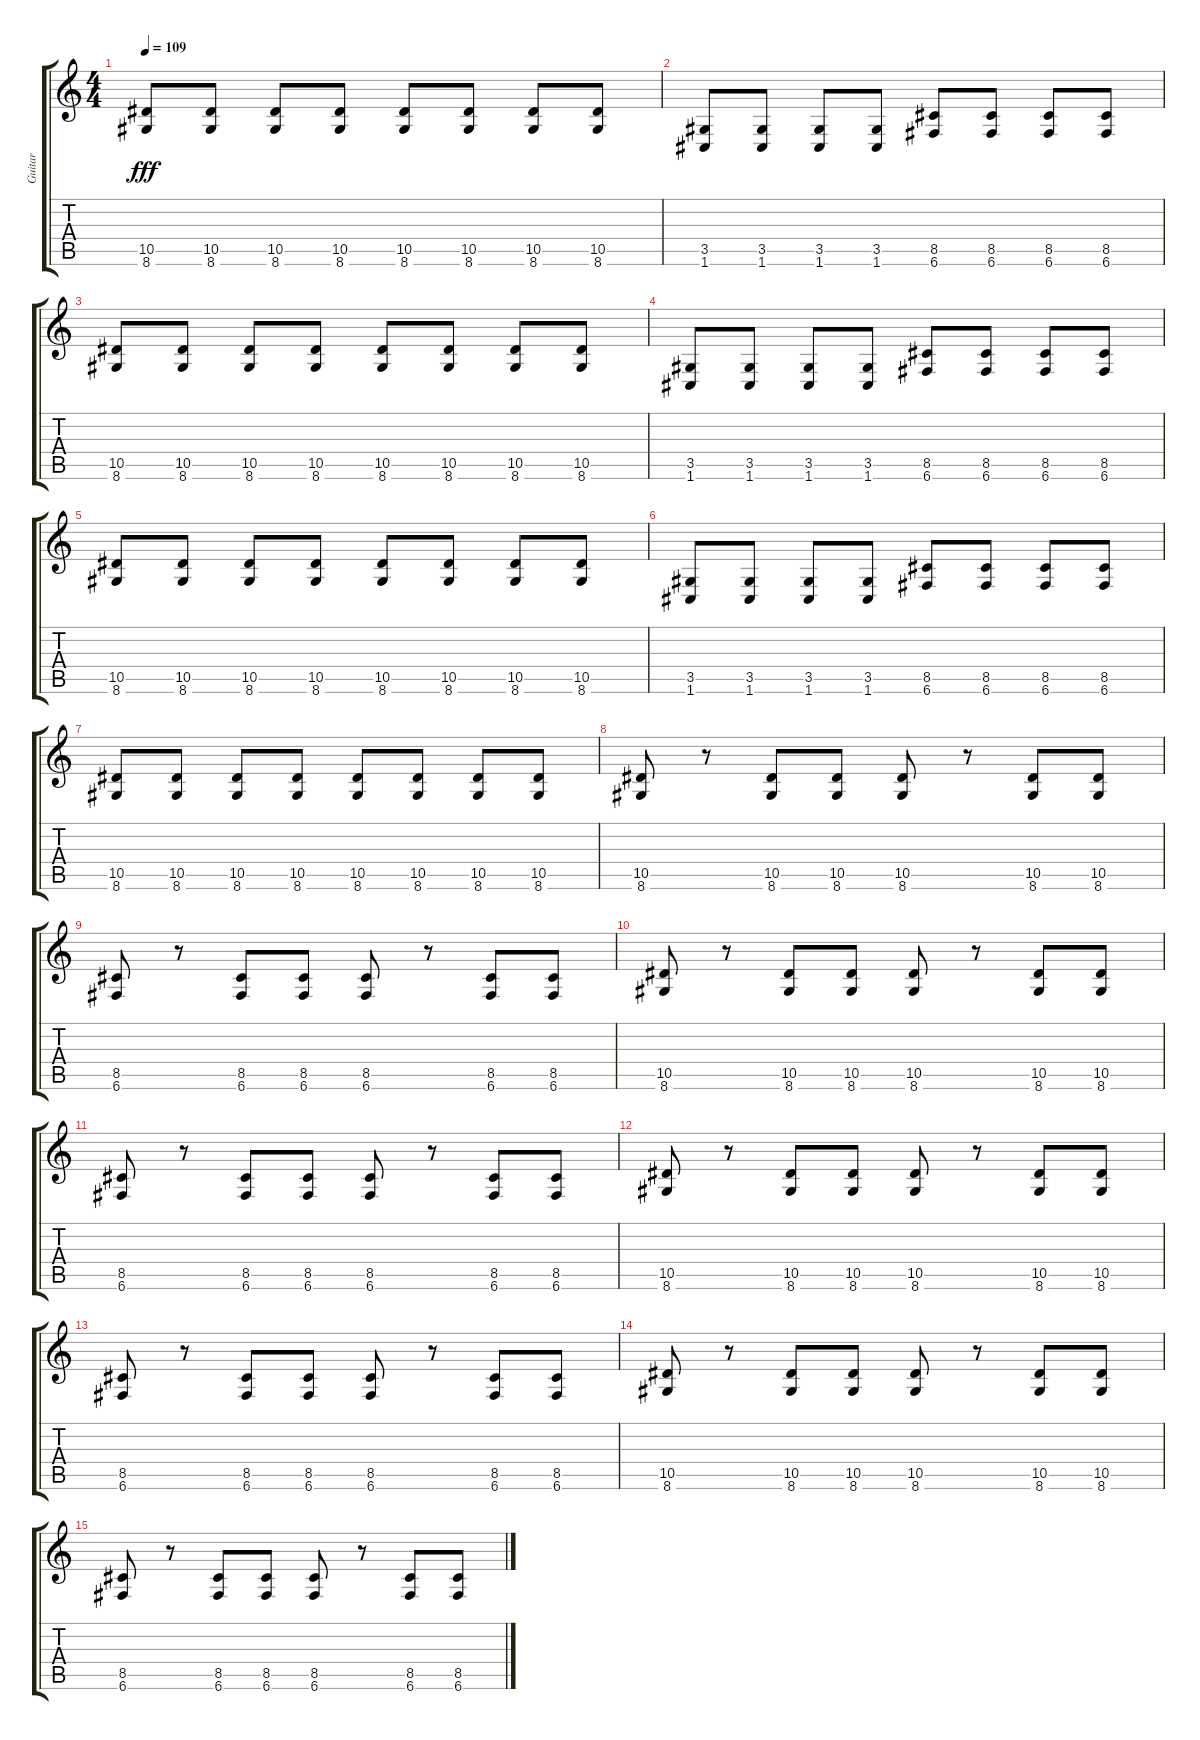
\track ("Guitar" "Guitar") {instrument overdrivenguitar}
\staff {score tabs}
\tuning (C4 G3 Eb3 Bb2 F2 C2) {hide}
\ts (4 4)
\tempo 109
\clef g2
\ks c
(10.5 8.6).8{dy fff} (10.5 8.6).8 (10.5 8.6).8 (10.5 8.6).8 (10.5 8.6).8 (10.5 8.6).8 (10.5 8.6).8 (10.5 8.6).8 |
(3.5 1.6).8 (3.5 1.6).8 (3.5 1.6).8 (3.5 1.6).8 (8.5 6.6).8 (8.5 6.6).8 (8.5 6.6).8 (8.5 6.6).8 |
(10.5 8.6).8 (10.5 8.6).8 (10.5 8.6).8 (10.5 8.6).8 (10.5 8.6).8 (10.5 8.6).8 (10.5 8.6).8 (10.5 8.6).8 |
(3.5 1.6).8 (3.5 1.6).8 (3.5 1.6).8 (3.5 1.6).8 (8.5 6.6).8 (8.5 6.6).8 (8.5 6.6).8 (8.5 6.6).8 |
(10.5 8.6).8 (10.5 8.6).8 (10.5 8.6).8 (10.5 8.6).8 (10.5 8.6).8 (10.5 8.6).8 (10.5 8.6).8 (10.5 8.6).8 |
(3.5 1.6).8 (3.5 1.6).8 (3.5 1.6).8 (3.5 1.6).8 (8.5 6.6).8 (8.5 6.6).8 (8.5 6.6).8 (8.5 6.6).8 |
(10.5 8.6).8 (10.5 8.6).8 (10.5 8.6).8 (10.5 8.6).8 (10.5 8.6).8 (10.5 8.6).8 (10.5 8.6).8 (10.5 8.6).8 |
(10.5 8.6).8 r.8 (10.5 8.6).8 (10.5 8.6).8 (10.5 8.6).8 r.8 (10.5 8.6).8 (10.5 8.6).8 |
(8.5 6.6).8 r.8 (8.5 6.6).8 (8.5 6.6).8 (8.5 6.6).8 r.8 (8.5 6.6).8 (8.5 6.6).8 |
(10.5 8.6).8 r.8 (10.5 8.6).8 (10.5 8.6).8 (10.5 8.6).8 r.8 (10.5 8.6).8 (10.5 8.6).8 |
(8.5 6.6).8 r.8 (8.5 6.6).8 (8.5 6.6).8 (8.5 6.6).8 r.8 (8.5 6.6).8 (8.5 6.6).8 |
(10.5 8.6).8 r.8 (10.5 8.6).8 (10.5 8.6).8 (10.5 8.6).8 r.8 (10.5 8.6).8 (10.5 8.6).8 |
(8.5 6.6).8 r.8 (8.5 6.6).8 (8.5 6.6).8 (8.5 6.6).8 r.8 (8.5 6.6).8 (8.5 6.6).8 |
(10.5 8.6).8 r.8 (10.5 8.6).8 (10.5 8.6).8 (10.5 8.6).8 r.8 (10.5 8.6).8 (10.5 8.6).8 |
(8.5 6.6).8 r.8 (8.5 6.6).8 (8.5 6.6).8 (8.5 6.6).8 r.8 (8.5 6.6).8 (8.5 6.6).8
